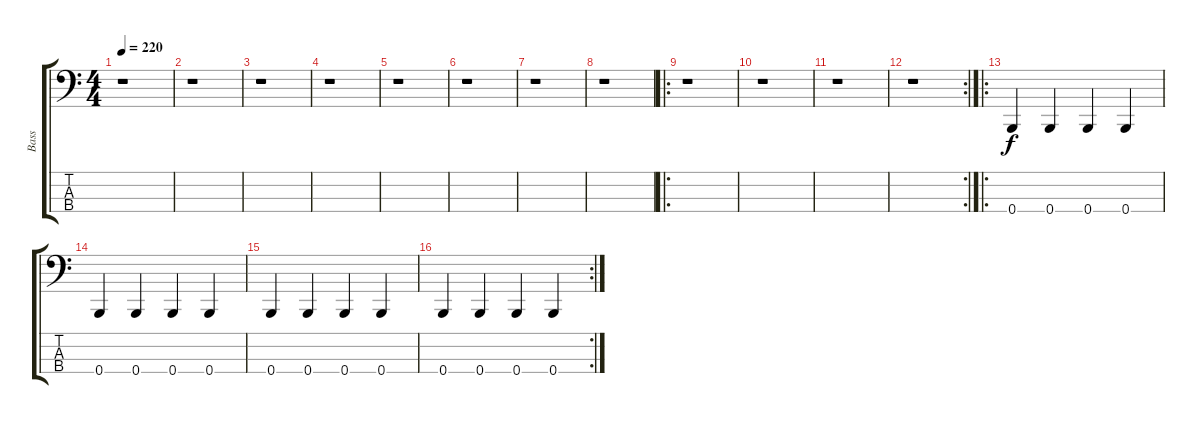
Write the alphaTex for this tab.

\track ("Bass" "Bass") {instrument electricbasspick}
\staff {score tabs}
\tuning (E2 B1 Gb1 B0) {hide}
\ts (4 4)
\tempo 220
\clef f4
\ks c
r.1{dy f instrument electricbasspick} |
r.1 |
r.1 |
r.1 |
r.1 |
r.1 |
r.1 |
r.1 |
\ro
r.1 |
r.1 |
r.1 |
\rc 2
r.1 |
\ro
0.4.4 0.4.4 0.4.4 0.4.4 |
0.4.4 0.4.4 0.4.4 0.4.4 |
0.4.4 0.4.4 0.4.4 0.4.4 |
\rc 2
0.4.4 0.4.4 0.4.4 0.4.4
